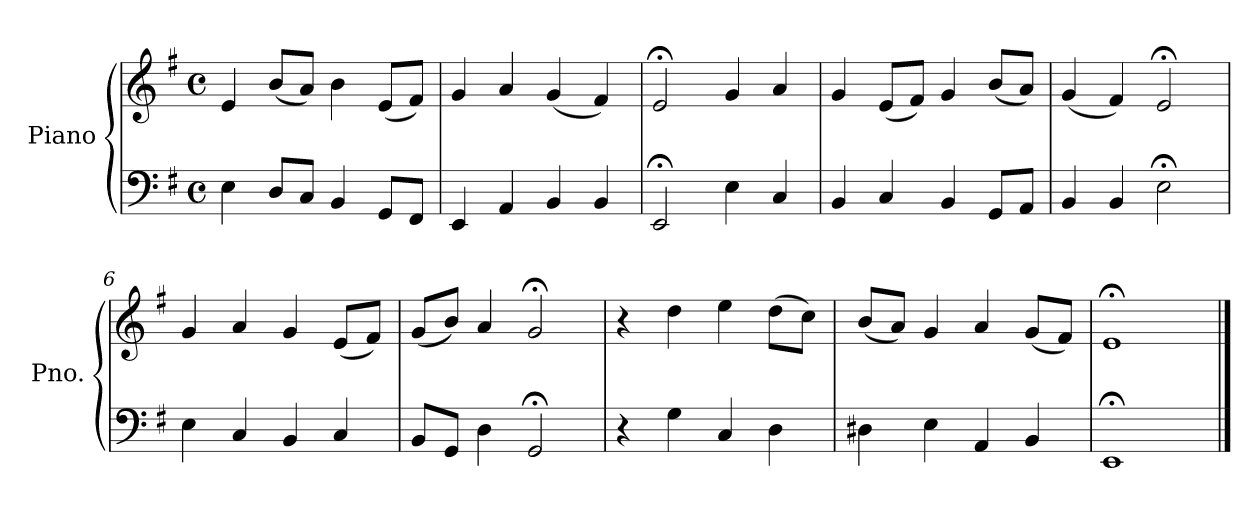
**kern	**kern
*part1	*part1
*staff2	*staff1
*I"Piano	*
*I'Pno.	*
*clefF4	*clefG2
*k[f#]	*k[f#]
*M4/4	*M4/4
*met(c)	*met(c)
=1	=1
4E\	4e/
8D/L	(8b/L
8C/J	8a/J)
4BB/	4b\
8GG/L	(8e/L
8FF#/J	8f#/J)
=2	=2
4EE/	4g/
4AA/	4a/
4BB/	(4g/
4BB/	4f#/)
=3	=3
2EE;</	2e;</
4E\	4g/
4C/	4a/
=4	=4
4BB/	4g/
4C/	(8e/L
.	8f#/J)
4BB/	4g/
8GG/L	(8b/L
8AA/J	8a/J)
=5	=5
4BB/	(4g/
4BB/	4f#/)
2E;<\	2e;</
=6	=6
4E\	4g/
4C/	4a/
4BB/	4g/
4C/	(8e/L
.	8f#/J)
=7	=7
8BB/L	(8g/L
8GG/J	8b/J)
4D\	4a/
2GG;</	2g;</
!!LO:LB:g=z
=8	=8
4r	4r
4G\	4dd\
4C/	4ee\
4D\	(8dd\L
.	8cc\J)
=9	=9
4D#X\	(8b/L
.	8a/J)
4E\	4g/
4AA/	4a/
4BB/	(8g/L
.	8f#/J)
=10	=10
1EE;<	1e;<
==	==
*-	*-
